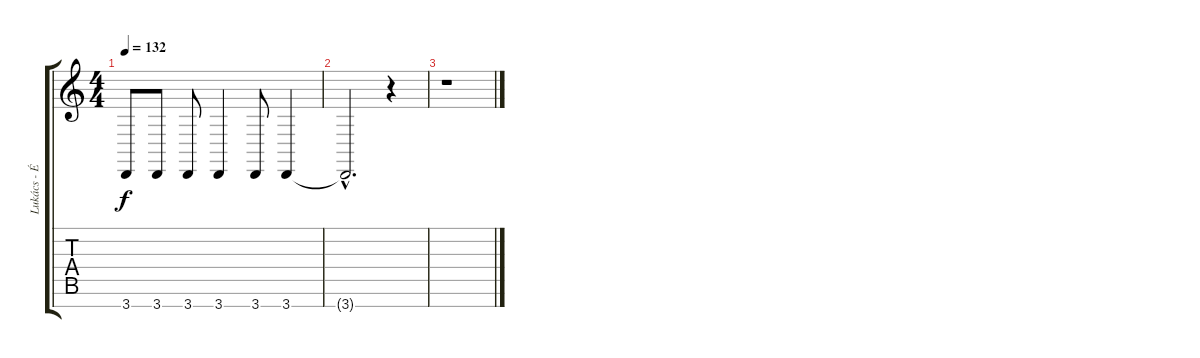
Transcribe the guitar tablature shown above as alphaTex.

\track ("Lukács - Ének" "Lukács - É") {instrument oboe}
\staff {score tabs}
\tuning (E4 B3 G3 D3 A2 E2 B1) {hide}
\ts (4 4)
\tempo 132
\clef g2
\ks c
3.7{t}.8{dy f} 3.7.8 3.7.8 3.7.4 3.7.8 3.7.4 |
3.7{hac t}.2{d} r.4 |
r.1
